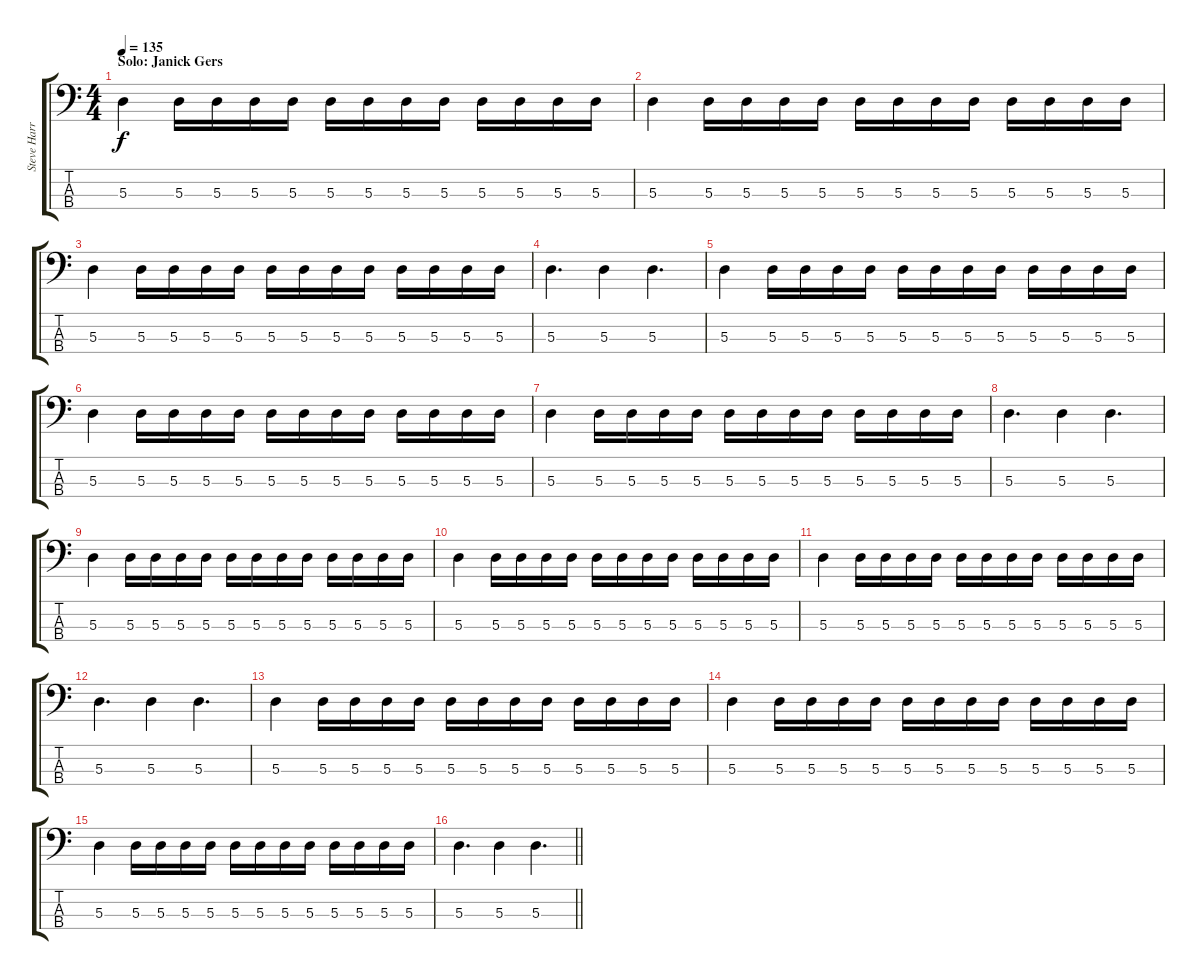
\track ("Steve Harris" "Steve Harr") {instrument electricbassfinger}
\staff {score tabs}
\tuning (G2 D2 A1 E1) {hide}
\ts (4 4)
\section ("" "Solo: Janick Gers")
\tempo 135
\clef f4
\ks c
5.3.4{dy f} 5.3.16 5.3.16 5.3.16 5.3.16 5.3.16 5.3.16 5.3.16 5.3.16 5.3.16 5.3.16 5.3.16 5.3.16 |
5.3.4 5.3.16 5.3.16 5.3.16 5.3.16 5.3.16 5.3.16 5.3.16 5.3.16 5.3.16 5.3.16 5.3.16 5.3.16 |
5.3.4 5.3.16 5.3.16 5.3.16 5.3.16 5.3.16 5.3.16 5.3.16 5.3.16 5.3.16 5.3.16 5.3.16 5.3.16 |
5.3.4{d} 5.3.4 5.3.4{d} |
5.3.4 5.3.16 5.3.16 5.3.16 5.3.16 5.3.16 5.3.16 5.3.16 5.3.16 5.3.16 5.3.16 5.3.16 5.3.16 |
5.3.4 5.3.16 5.3.16 5.3.16 5.3.16 5.3.16 5.3.16 5.3.16 5.3.16 5.3.16 5.3.16 5.3.16 5.3.16 |
5.3.4 5.3.16 5.3.16 5.3.16 5.3.16 5.3.16 5.3.16 5.3.16 5.3.16 5.3.16 5.3.16 5.3.16 5.3.16 |
5.3.4{d} 5.3.4 5.3.4{d} |
5.3.4 5.3.16 5.3.16 5.3.16 5.3.16 5.3.16 5.3.16 5.3.16 5.3.16 5.3.16 5.3.16 5.3.16 5.3.16 |
5.3.4 5.3.16 5.3.16 5.3.16 5.3.16 5.3.16 5.3.16 5.3.16 5.3.16 5.3.16 5.3.16 5.3.16 5.3.16 |
5.3.4 5.3.16 5.3.16 5.3.16 5.3.16 5.3.16 5.3.16 5.3.16 5.3.16 5.3.16 5.3.16 5.3.16 5.3.16 |
5.3.4{d} 5.3.4 5.3.4{d} |
5.3.4 5.3.16 5.3.16 5.3.16 5.3.16 5.3.16 5.3.16 5.3.16 5.3.16 5.3.16 5.3.16 5.3.16 5.3.16 |
5.3.4 5.3.16 5.3.16 5.3.16 5.3.16 5.3.16 5.3.16 5.3.16 5.3.16 5.3.16 5.3.16 5.3.16 5.3.16 |
5.3.4 5.3.16 5.3.16 5.3.16 5.3.16 5.3.16 5.3.16 5.3.16 5.3.16 5.3.16 5.3.16 5.3.16 5.3.16 |
\barLineRight lightlight
5.3.4{d} 5.3.4 5.3.4{d}
